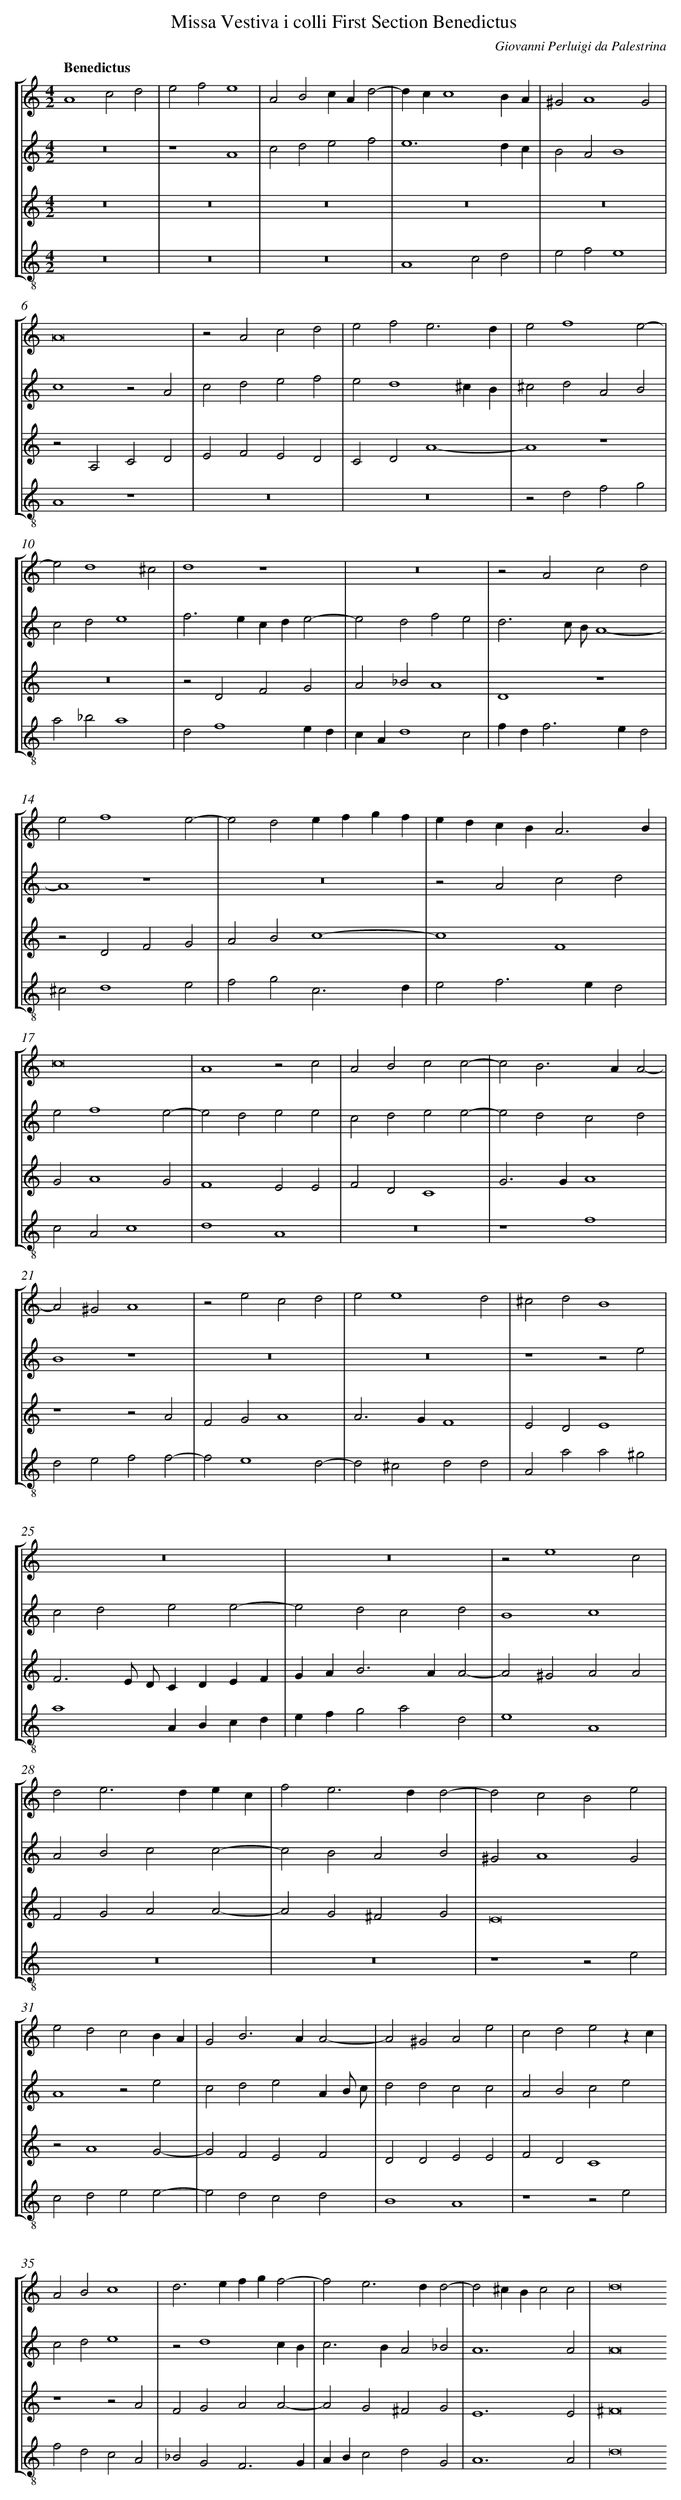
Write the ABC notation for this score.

X:1
T: Missa Vestiva i colli First Section Benedictus
C: Giovanni Perluigi da Palestrina
L: 1/4
M: 4/2
Q: "Benedictus"
%%staves [1 2 3 4]
V: 1 clef=treble
V: 2 clef=treble
V: 3 clef=treble
V: 4 clef=treble-8
K: C
[V:1] A4c2d2 |
[V:2] z8 |
[V:3] z8 |
[V:4] z8 |
[V:1] e2f2e4 |
[V:2] z4A4 |
[V:3] z8 |
[V:4] z8 |
[V:1] A2B2cAd2- |
[V:2] c2d2e2f2 |
[V:3] z8 |
[V:4] z8 |
[V:1] dcc4BA |
[V:2] e6dc |
[V:3] z8 |
[V:4] A4c2d2 |
[V:1] ^G2A4G2 |
[V:2] B2A2B4 |
[V:3] z8 |
[V:4] e2f2e4 |
[V:1] A8 |
[V:2] c4z2A2 |
[V:3] z2A,2C2D2 |
[V:4] A4z4 |
[V:1] z2A2c2d2 |
[V:2] c2d2e2f2 |
[V:3] E2F2E2D2 |
[V:4] z8 |
[V:1] e2f2e3d |
[V:2] e2d4^cB |
[V:3] C2D2A4- |
[V:4] z8 |
[V:1] e2f4e2- |
[V:2] ^c2d2A2B2 |
[V:3] A4z4 |
[V:4] z2d2f2g2 |
[V:1] e2d4^c2 |
[V:2] c2d2e4 |
[V:3] z8 |
[V:4] a2_b2a4 |
[V:1] d4z4 |
[V:2] f2>e2cde2- |
[V:3] z2D2F2G2 |
[V:4] d2f4ed |
[V:1] z8 |
[V:2] e2d2f2e2 |
[V:3] A2_B2A4 |
[V:4] cAd4c2 |
[V:1] z2A2c2d2 |
[V:2] d3c/ B/A4- |
[V:3] D4z4 |
[V:4] fd2<f2ed2 |
[V:1] e2f4e2- |
[V:2] A4z4 |
[V:3] z2D2F2G2 |
[V:4] ^c2d4e2 |
[V:1] e2d2efgf |
[V:2] z8 |
[V:3] A2B2c4- |
[V:4] f2g2c3d |
[V:1] edcB2<A2B |
[V:2] z2A2c2d2 |
[V:3] c4F4 |
[V:4] e2f2>e2d2 |
[V:1] c8 |
[V:2] e2f4e2- |
[V:3] G2A4G2 |
[V:4] c2A2c4 |
[V:1] A4z2c2 |
[V:2] e2d2e2e2 |
[V:3] F4E2E2 |
[V:4] d4A4 |
[V:1] A2B2c2c2- |
[V:2] c2d2e2e2- |
[V:3] F2D2C4 |
[V:4] z8 |
[V:1] c2B2>A2A2- |
[V:2] e2d2c2d2 |
[V:3] G2>G2A4 |
[V:4] z4f4 |
[V:1] A2^G2A4 |
[V:2] B4z4 |
[V:3] z4z2A2 |
[V:4] d2e2f2f2- |
[V:1] z2e2c2d2 |
[V:2] z8 |
[V:3] F2G2A4 |
[V:4] f2e4d2- |
[V:1] e2e4d2 |
[V:2] z8 |
[V:3] A2>G2F4 |
[V:4] d2^c2d2d2 |
[V:1] ^c2d2B4 |
[V:2] z4z2e2 |
[V:3] E2D2E4 |
[V:4] A2a2a2^g2 |
[V:1] z8 |
[V:2] c2d2e2e2- |
[V:3] F3E/ D/CDEF |
[V:4] a4ABcd |
[V:1] z8 |
[V:2] e2d2c2d2 |
[V:3] GA2<B2AA2- |
[V:4] efg2a2d2 |
[V:1] z2e4c2 |
[V:2] B4c4 |
[V:3] A2^G2A2A2 |
[V:4] e4A4 |
[V:1] d2e2>d2ec |
[V:2] A2B2c2c2- |
[V:3] F2G2A2A2- |
[V:4] z8 |
[V:1] f2e2>d2d2- |
[V:2] c2B2A2B2 |
[V:3] A2G2^F2G2 |
[V:4] z8 |
[V:1] d2c2B2e2 |
[V:2] ^G2A4G2 |
[V:3] E8 |
[V:4] z4z2e2 |
[V:1] e2d2c2BA |
[V:2] A4z2e2 |
[V:3] z2A4G2- |
[V:4] c2d2e2e2- |
[V:1] G2B2>A2A2- |
[V:2] c2d2e2AB/ c/ |
[V:3] G2F2E2F2 |
[V:4] e2d2c2d2 |
[V:1] A2^G2A2e2 |
[V:2] d2d2c2c2 |
[V:3] D2D2E2E2 |
[V:4] B4A4 |
[V:1] c2d2e2zc |
[V:2] A2B2c2e2 |
[V:3] F2D2C4 |
[V:4] z4z2e2 |
[V:1] A2B2c4 |
[V:2] c2d2e4 |
[V:3] z4z2A2 |
[V:4] f2d2c2A2 |
[V:1] d2>e2fgf2- |
[V:2] z2d4cB |
[V:3] F2G2A2A2- |
[V:4] _B2G2F3G |
[V:1] f2e2>d2d2- |
[V:2] c2>B2A2_B2 |
[V:3] A2G2^F2G2 |
[V:4] ABc2d2G2 |
[V:1] d2^cBc2c2 |
[V:2] A6A2 |
[V:3] E6E2 |
[V:4] A6A2 |
[V:1] d8
[V:2] A8
[V:3] ^F8
[V:4] d8
